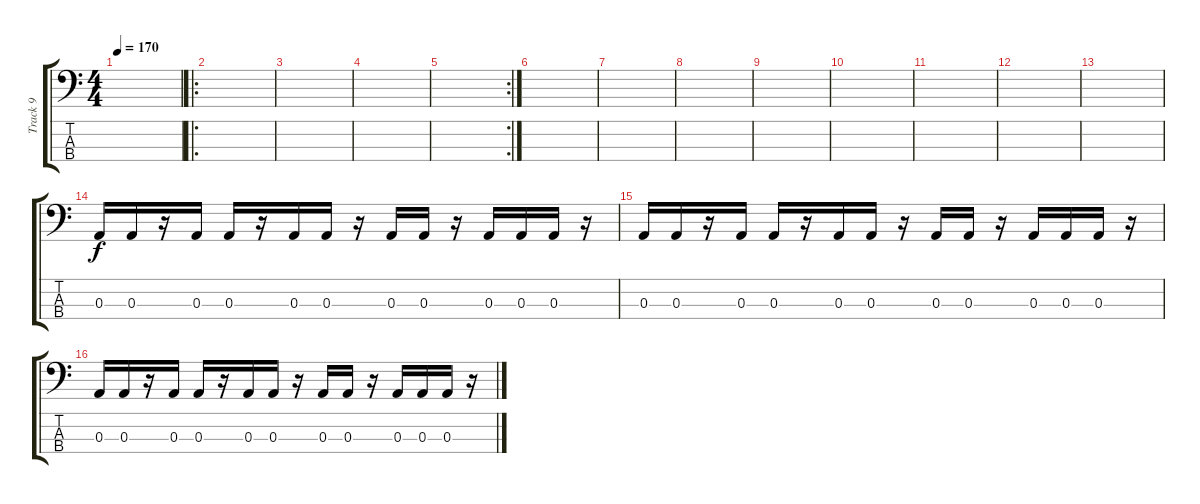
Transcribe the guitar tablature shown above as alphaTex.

\track ("Track 9" "Track 9") {instrument electricbasspick}
\staff {score tabs}
\tuning (G2 D2 A1 E1) {hide}
\ts (4 4)
\tempo 170
\clef f4
\ks c
|
\ro
|
|
|
\rc 2
|
|
|
|
|
|
|
|
|
0.3.16 0.3.16 r.16 0.3.16 0.3.16 r.16 0.3.16 0.3.16 r.16 0.3.16 0.3.16 r.16 0.3.16 0.3.16 0.3.16 r.16 |
0.3.16 0.3.16 r.16 0.3.16 0.3.16 r.16 0.3.16 0.3.16 r.16 0.3.16 0.3.16 r.16 0.3.16 0.3.16 0.3.16 r.16 |
0.3.16 0.3.16 r.16 0.3.16 0.3.16 r.16 0.3.16 0.3.16 r.16 0.3.16 0.3.16 r.16 0.3.16 0.3.16 0.3.16 r.16
